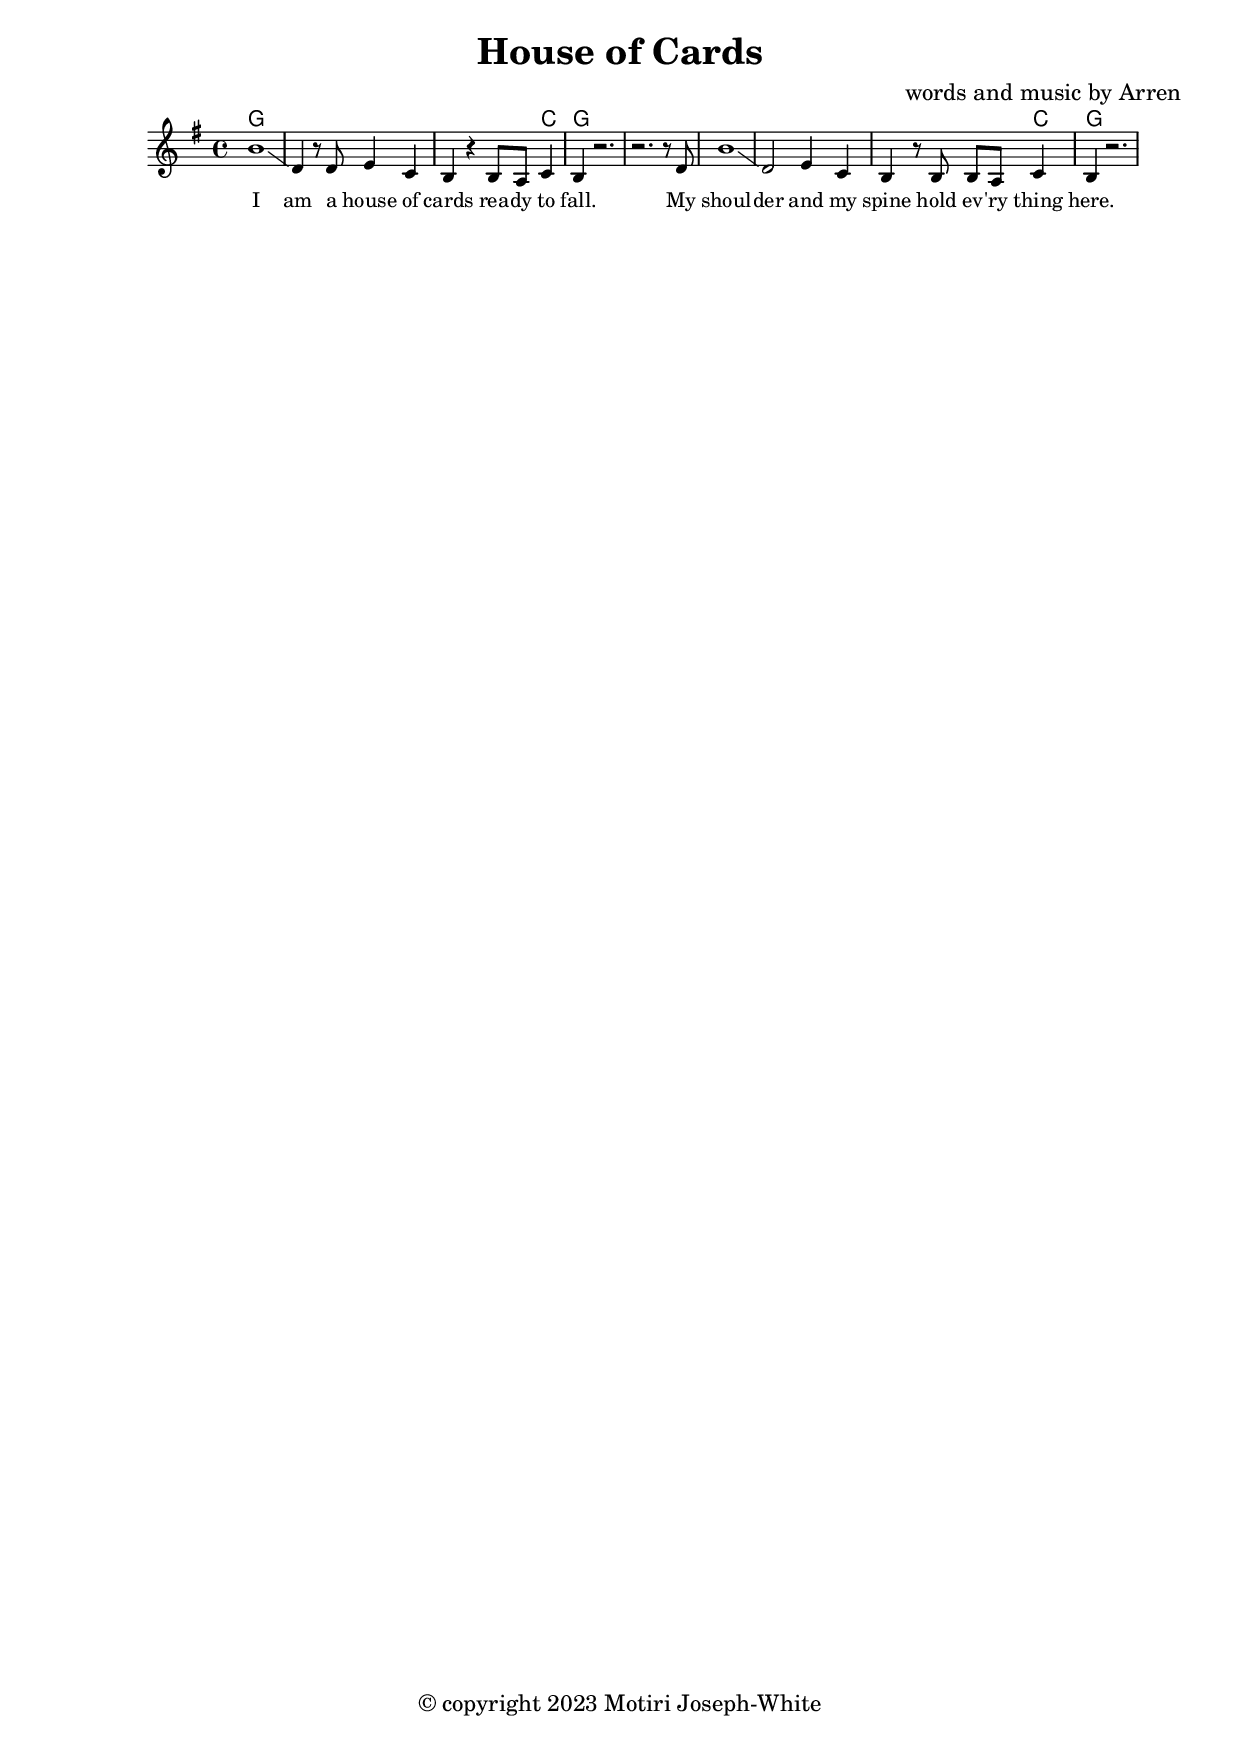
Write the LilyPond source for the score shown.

\version "2.24.2"

\header {
  title = "House of Cards"
  composer = "words and music by Arren"
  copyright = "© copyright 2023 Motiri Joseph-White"
}

melody = \relative c'' {
	\clef treble
	\key g \major
	\time 4/4 
	\set Score.voltaSpannerDuration = #(ly:make-moment 4/4)
	\new Voice = "words" {
		b1\glissando | d,4 r8 d e4 c | b r b8 a c4 | b r2. |
		r2. r8 d |  
		b'1\glissando | d,2 e4 c | b r8 b b a c4 | b r2. |
		
	}
}

text = \lyricmode {
	I am a house of cards
	rea -- dy to fall. My
	shoul -- der and my spine
	hold ev -- 'ry thing here.
}

chordnames = \chordmode {
	g1 | g | g2. c4 | g1 | g |
	g1 | g | g2. c4 | g1 | g |
}

\score {
  <<
    \new ChordNames {
      \set chordChanges = ##t
      \chordnames
    }
    \new PianoStaff  <<
    \new Staff = "voice" \melody
    \new Lyrics \lyricsto "words" \text
  	>>
  >>
  \layout { 
   #(layout-set-staff-size 16)
   }
}